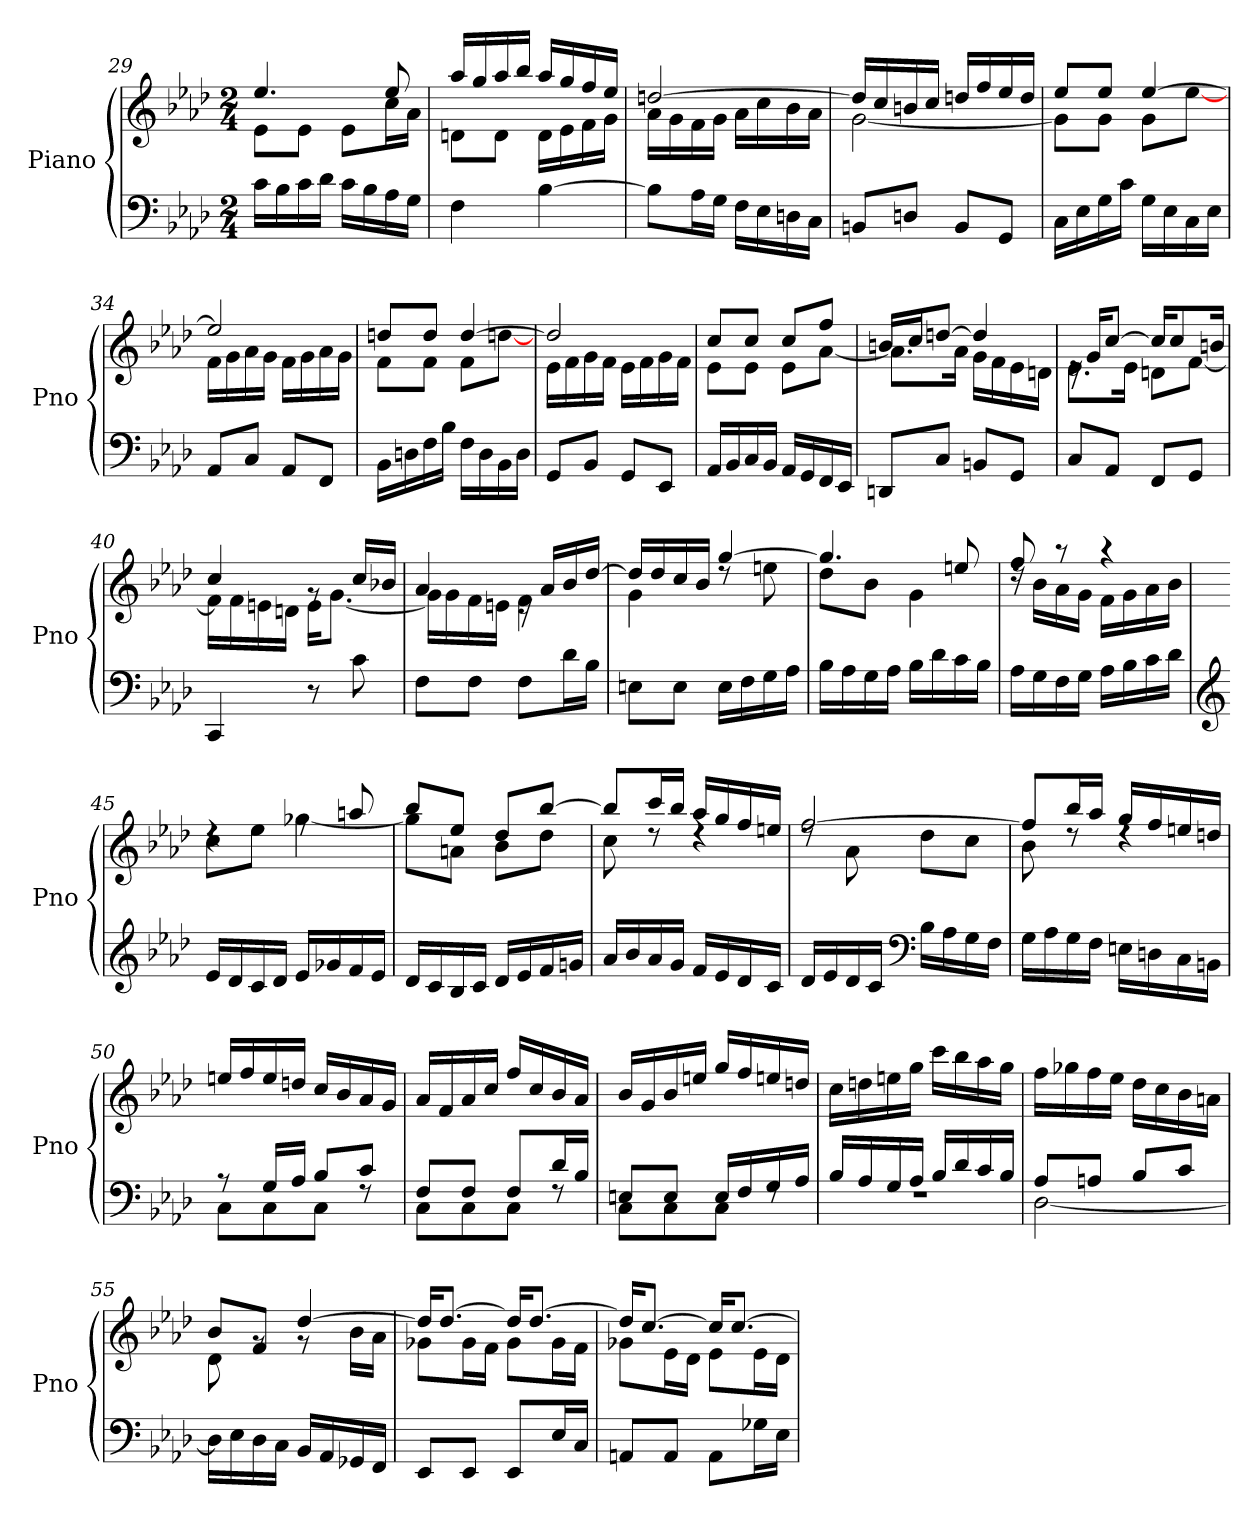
**kern	**kern
*part1	*part1
*staff2	*staff1
*I"Piano	*
*I'Pno	*
*clefF4	*clefG2
*k[b-e-a-d-]	*k[b-e-a-d-]
*M2/4	*M2/4
=29	=29
*	*^
16c\LL	4.ee-/	8e-\L
16B-\	.	.
16c\	.	8e-\J
16d-\JJ	.	.
16c\LL	.	8e-\L
16B-\	.	.
16A-\	8ee-/	16cc\L
16G\JJ	.	16a-\JJ
=30	=30	=30
4F\	16aa-/LL	8dn\L
.	16gg/	.
.	16aa-/	8d\J
.	16bb-/JJ	.
[4B-\	16aa-/LL	16d\LL
.	16gg/	16e-\
.	16ff/	16f\
.	16ee-/JJ	16g\JJ
=31	=31	=31
8B-\L]	[2ddn/	16a-\LL
.	.	16g\
16A-\L	.	16f\
16G\JJ	.	16g\JJ
16F\LL	.	16a-\LL
16E-\	.	16cc\
16Dn\	.	16b-\
16C\JJ	.	16a-\JJ
!!LO:LB:g=z	!!
=32	=32	=32
8BBn/L	16dd/LL]	[2g\
.	16cc/	.
8Dn/J	16bn/	.
.	16cc/JJ	.
8BB/L	16ddn/LL	.
.	16ff/	.
8GG/J	16ee-/	.
.	16dd/JJ	.
=33	=33	=33
16C\LL	8ee-/L	8g\L]
16E-\	.	.
16G\	8ee-/J	8g\J
16c\JJ	.	.
16G\LL	[4ee-/	8g\L
16E-\	.	.
16C\	.	[8ee-\J
16E-\JJ	.	.
=34	=34	=34
8AA-/L	2ee-/]	16f\LL
.	.	16g\
8C/J	.	16a-\
.	.	16g\JJ
8AA-/L	.	16f\LL
.	.	16g\
8FF/J	.	16a-\
.	.	16g\JJ
=35	=35	=35
16BB-\LL	8ddn/L	8f\L
16Dn\	.	.
16F\	8dd/J	8f\J
16B-\JJ	.	.
16F\LL	[4dd/	8f\L
16D\	.	.
16BB-\	.	[8ddn\J
16D\JJ	.	.
=36	=36	=36
8GG/L	2dd/]	16e-\LL
.	.	16f\
8BB-/J	.	16g\
.	.	16f\JJ
8GG/L	.	16e-\LL
.	.	16f\
8EE-/J	.	16g\
.	.	16f\JJ
=37	=37	=37
16AA-/LL	8cc/L	8e-\L
16BB-/	.	.
16C/	8cc/J	8e-\J
16BB-/JJ	.	.
16AA-/LL	8cc/L	8e-\L
16GG/	.	.
16FF/	8ff/J	[8a-\J
16EE-/JJ	.	.
!!LO:LB:g=z	!!
=38	=38	=38
8DDn/L	16bn/LL	8.a-\L]
.	16cc/J	.
8C/J	[8ddn/J	.
.	.	16a-\Jk
8BBn/L	4dd/]	16g\LL
.	.	16f\
8GG/J	.	16e-\
.	.	16dn\JJ
=39	=39	=39
8C/L	16re	8.e-\L
.	16g/KL	.
8AA-/J	[8cc/J	.
.	.	16e-\Jk
8FF/L	16cc/KL]	8dn\L
.	8cc/	.
8GG/J	.	[8f\J
.	16bn/Jk	.
=40	=40	=40
4CC/	4cc/	16f\LL]
.	.	16f\
.	.	16en\
.	.	16dn\JJ
8r	8rg	16e\KL
.	.	[8.g\J
8c\	16cc/LL	.
.	16b-X/JJ	.
=41	=41	=41
8F\L	4a-/	16g\LL]
.	.	16g\
8F\J	.	16f\
.	.	16en\JJ
8F\L	16re	4f\
.	16a-/LL	.
16d-\L	16b-/	.
16B-\JJ	[16dd-/JJ	.
=42	=42	=42
8En\L	16dd-/LL]	4g\
.	16dd-/	.
8E\J	16cc/	.
.	16b-/JJ	.
16E\LL	[4gg/	8rdd
16F\	.	.
16G\	.	8een\
16A-\JJ	.	.
!!LO:LB:g=z	!!
=43	=43	=43
16B-\LL	4.gg/]	8dd-\L
16A-\	.	.
16G\	.	8b-\J
16A-\JJ	.	.
16B-\LL	.	4g\
16d-\	.	.
16c\	8een/	.
16B-\JJ	.	.
=44	=44	=44
16A-\LL	8ff/	16rdd
16G\	.	16b-\LL
16F\	8r	16a-\
16G\JJ	.	16g\JJ
16A-\LL	4r	16f\LL
16B-\	.	16g\
16c\	.	16a-\
16d-\JJ	.	16b-\JJ
=45	=45	=45
*clefG2	*	*
16e-/LL	4rdd	8cc\L
16d-/	.	.
16c/	.	8ee-\J
16d-/JJ	.	.
16e-/LL	8rff	[4gg-X\
16g-X/	.	.
16f/	8aan/	.
16e-/JJ	.	.
=46	=46	=46
16d-/LL	8bb-/L	8gg-\L]
16c/	.	.
16B-/	8ee-/J	8an\J
16c/JJ	.	.
16d-/LL	8dd-/L	8b-\L
16e-/	.	.
16f/	[8bb-/J	8dd-\J
16gn/JJ	.	.
=47	=47	=47
16a-/LL	8bb-/L]	8cc\
16b-/	.	.
16a-/	16ccc/L	8rdd
16g/JJ	16bb-/JJ	.
16f/LL	16aa-/LL	4rdd
16e-/	16gg/	.
16d-/	16ff/	.
16c/JJ	16een/JJ	.
!!LO:LB:g=z	!!
=48	=48	=48
16d-/LL	[2ff/	8rdd
16e-/	.	.
16d-/	.	8a-\
16c/JJ	.	.
*clefF4	*	*
16B-\LL	.	8dd-\L
16A-\	.	.
16G\	.	8cc\J
16F\JJ	.	.
=49	=49	=49
16G\LL	8ff/L]	8b-\
16A-\	.	.
16G\	16bb-/L	8rdd
16F\JJ	16aa-/JJ	.
16En\LL	16gg/LL	4rdd
16Dn\	16ff/	.
16C\	16een/	.
16BBn\JJ	16ddn/JJ	.
*	*v	*v
=50	=50
*^	*
8r	8C\L	16een/LL
.	.	16ff/
16G/LL	8C\	16ee/
16A-/JJ	.	16ddn/JJ
8B-/L	8C\J	16cc/LL
.	.	16b-/
8c/J	8rF	16a-/
.	.	16g/JJ
=51	=51	=51
8F/L	8C\L	16a-/LL
.	.	16f/
8F/J	8C\	16a-/
.	.	16cc/JJ
8F/L	8C\J	16ff/LL
.	.	16cc/
16d-/L	8rF	16b-/
16B-/JJ	.	16a-/JJ
=52	=52	=52
8En/L	8C\L	16b-/LL
.	.	16g/
8E/J	8C\	16b-/
.	.	16een/JJ
16E/LL	8C\J	16gg/LL
16F/	.	16ff/
16G/	8rF	16een/
16A-/JJ	.	16ddn/JJ
!!LO:LB:g=z
=53	=53	=53
16B-/LL	2rF	16cc\LL
16A-/	.	16ddn\
16G/	.	16een\
16A-/JJ	.	16gg\JJ
16B-/LL	.	16ccc\LL
16d-/	.	16bb-\
16c/	.	16aa-\
16B-/JJ	.	16gg\JJ
=54	=54	=54
8A-/L	[2D-\	16ff\LL
.	.	16gg-X\
8An/J	.	16ff\
.	.	16ee-\JJ
8B-/L	.	16dd-\LL
.	.	16cc\
8c/J	.	16b-\
.	.	16an\JJ
*v	*v	*
=55	=55
*	*^
16D-\LL]	8b-/L	8d-\
16E-\	.	.
16D-\	8f/J	8rg
16C\JJ	.	.
16BB-/LL	[4dd-/	8rg
16AA-/	.	.
16GG-X/	.	16b-\LL
16FF/JJ	.	16a-\JJ
=56	=56	=56
8EE-/L	16dd-/KL]	8g-X\L
.	[8.dd-/J	.
8EE-/J	.	16g-\L
.	.	16f\JJ
8EE-/L	16dd-/KL]	8g-\L
.	[8.dd-/J	.
16E-/L	.	16g-\L
16C/JJ	.	16f\JJ
!!LO:PB:g=z	!!
=57	=57	=57
8AAn/L	16dd-/KL]	8g-X\L
.	[8.cc/J	.
8AA/J	.	16e-\L
.	.	16d-\JJ
8AA\L	16cc/KL]	8e-\L
.	[8.cc/J	.
16G-X\L	.	16e-\L
16E-\JJ	.	16d-\JJ
*	*v	*v
=	=
*-	*-
